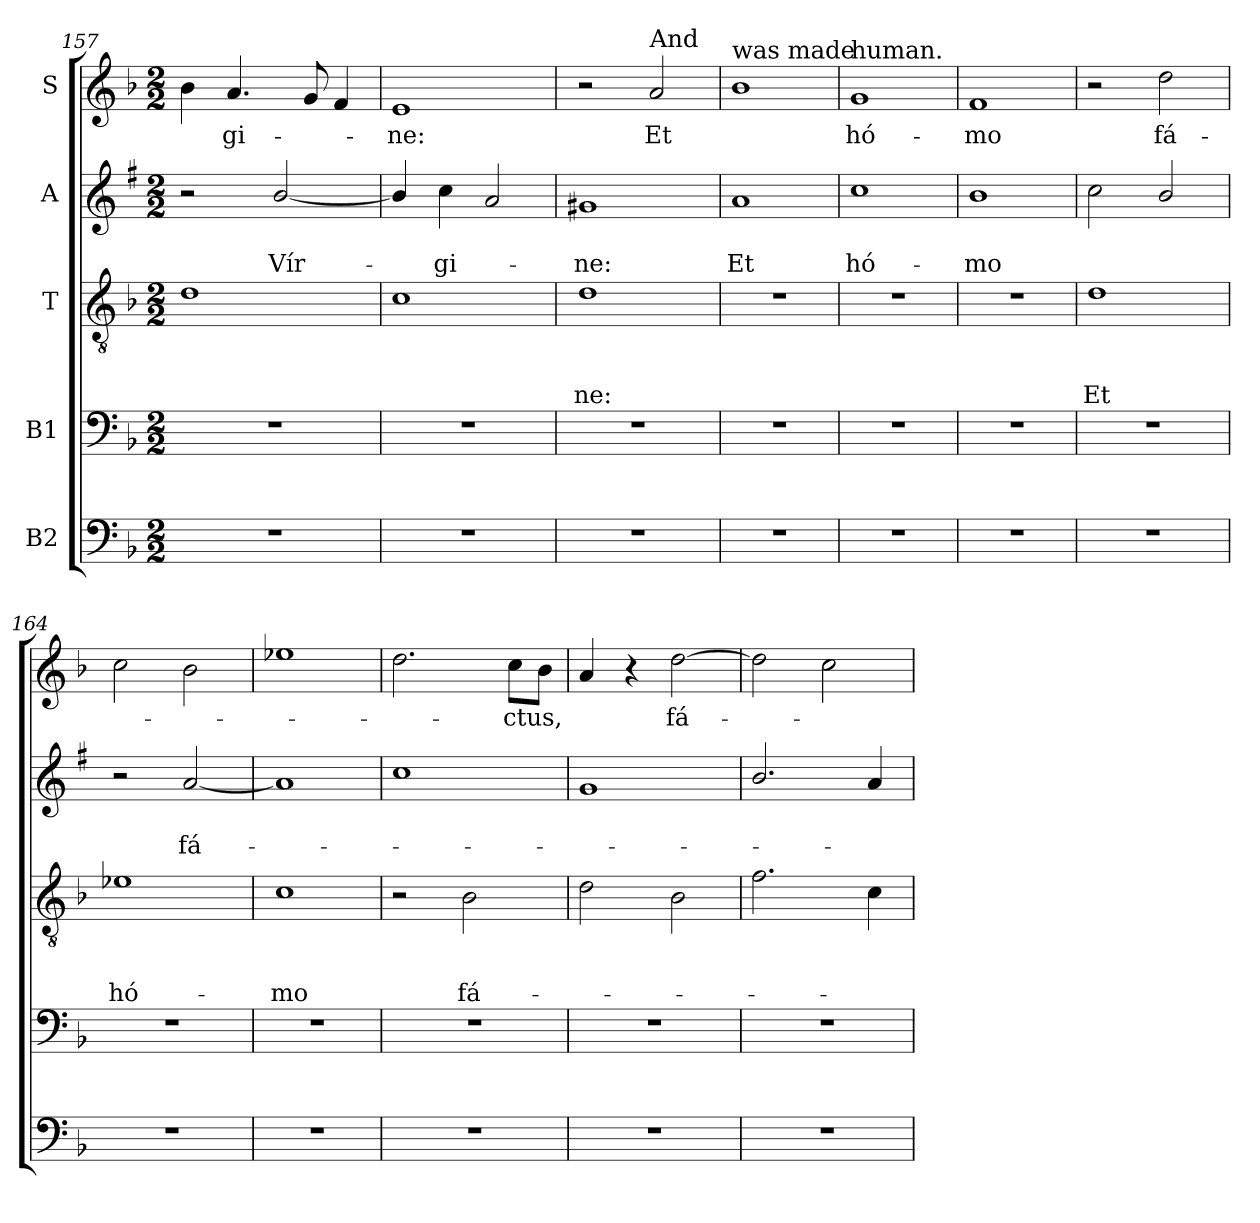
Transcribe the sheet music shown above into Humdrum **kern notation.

**kern	**kern	**kern	**text	**text	**text	**kern	**text	**text	**kern	**text
*part5	*part4	*part3	*part3	*part3	*part3	*part2	*part2	*part2	*part1	*part1
*staff5	*staff4	*staff3	*staff3	*staff3	*staff3	*staff2	*staff2	*staff2	*staff1	*staff1
*I"B2	*I"B1	*I"T	*	*	*	*I"A	*	*	*I"S	*
*clefF4	*clefF4	*clefGv2	*	*	*	*clefG2	*	*	*clefG2	*
*ITrd7c12	*	*	*	*	*	*ITrd1c2	*	*	*	*
*k[b-]	*k[b-]	*k[b-]	*	*	*	*k[b-]	*	*	*k[b-]	*
*F:	*F:	*F:	*	*	*	*F:	*	*	*F:	*
*M2/2	*M2/2	*M2/2	*	*	*	*M2/2	*	*	*M2/2	*
=157	=157	=157	=157	=157	=157	=157	=157	=157	=157	=157
1r	1r	1d	.	.	.	2r	.	.	4b-\	.
!	!	!	!	!	!	!	!	!	!	!LO:LY:b
.	.	.	.	.	.	.	.	.	4.a/	-gi-
!	!	!	!	!	!	!	!	!LO:LY:b	!	!
.	.	.	.	.	.	[2a/	.	Vír-	.	.
.	.	.	.	.	.	.	.	.	8g/	.
.	.	.	.	.	.	.	.	.	4f/	.
=158	=158	=158	=158	=158	=158	=158	=158	=158	=158	=158
!	!	!	!	!	!	!	!	!	!	!LO:LY:b
1r	1r	1c	.	.	.	4a/]	.	.	1e	-ne:
!	!	!	!	!	!	!	!	!LO:LY:b	!	!
.	.	.	.	.	.	4b-\	.	-gi-	.	.
.	.	.	.	.	.	2g/	.	.	.	.
=159	=159	=159	=159	=159	=159	=159	=159	=159	=159	=159
!	!	!	!	!	!LO:LY:b	!	!	!LO:LY:b	!	!
1r	1r	1d	.	.	-ne:	1f#X	.	-ne:	2r	.
!	!	!	!	!	!	!	!	!	!LO:TX:a:t=And	!
!	!	!	!	!	!	!	!	!	!	!LO:LY:b
.	.	.	.	.	.	.	.	.	2a/	Et
=160	=160	=160	=160	=160	=160	=160	=160	=160	=160	=160
!	!	!	!	!	!	!	!	!	!LO:TX:a:t=was made	!
!	!	!	!	!	!	!	!	!LO:LY:b	!	!
1r	1r	1r	.	.	.	1g	.	Et	1b-	.
=161	=161	=161	=161	=161	=161	=161	=161	=161	=161	=161
!	!	!	!	!	!	!	!	!	!LO:TX:a:t=human.	!
!	!	!	!	!	!	!	!	!LO:LY:b	!	!LO:LY:b
1r	1r	1r	.	.	.	1b-	.	hó-	1g	hó-
=162	=162	=162	=162	=162	=162	=162	=162	=162	=162	=162
!	!	!	!	!	!	!	!	!LO:LY:b	!	!LO:LY:b
1r	1r	1r	.	.	.	1a	.	-mo	1f	-mo
!!LO:LB:g=z
=163	=163	=163	=163	=163	=163	=163	=163	=163	=163	=163
!	!	!	!	!	!LO:LY:b	!	!	!	!	!
1r	1r	1d	.	.	Et	2b-\	.	.	2r	.
!	!	!	!	!	!	!	!	!	!	!LO:LY:b
.	.	.	.	.	.	2a/	.	.	2dd\	fá-
=164	=164	=164	=164	=164	=164	=164	=164	=164	=164	=164
!	!	!	!	!	!LO:LY:b	!	!	!	!	!
1r	1r	1e-X	.	.	hó-	2r	.	.	2cc\	.
!	!	!	!	!	!	!	!	!LO:LY:b	!	!
.	.	.	.	.	.	[2g/	.	fá-	2b-\	.
=165	=165	=165	=165	=165	=165	=165	=165	=165	=165	=165
!	!	!	!	!	!LO:LY:b	!	!	!	!	!
1r	1r	1c	.	.	-mo	1g]	.	.	1ee-X	.
=166	=166	=166	=166	=166	=166	=166	=166	=166	=166	=166
1r	1r	2r	.	.	.	1b-	.	.	2.dd\	.
!	!	!	!	!	!LO:LY:b	!	!	!	!	!
.	.	2B-\	.	.	fá-	.	.	.	.	.
!	!	!	!	!	!	!	!	!	!	!LO:LY:b
.	.	.	.	.	.	.	.	.	8cc\L	-ctus,
.	.	.	.	.	.	.	.	.	8b-\J	.
=167	=167	=167	=167	=167	=167	=167	=167	=167	=167	=167
1r	1r	2d\	.	.	.	1f	.	.	4a/	.
.	.	.	.	.	.	.	.	.	4r	.
!	!	!	!	!	!	!	!	!	!	!LO:LY:b
.	.	2B-\	.	.	.	.	.	.	[2dd\	fá-
=168	=168	=168	=168	=168	=168	=168	=168	=168	=168	=168
1r	1r	2.f\	.	.	.	2.a/	.	.	2dd\]	.
.	.	.	.	.	.	.	.	.	2cc\	.
.	.	4c\	.	.	.	4g/	.	.	.	.
=	=	=	=	=	=	=	=	=	=	=
*-	*-	*-	*-	*-	*-	*-	*-	*-	*-	*-
